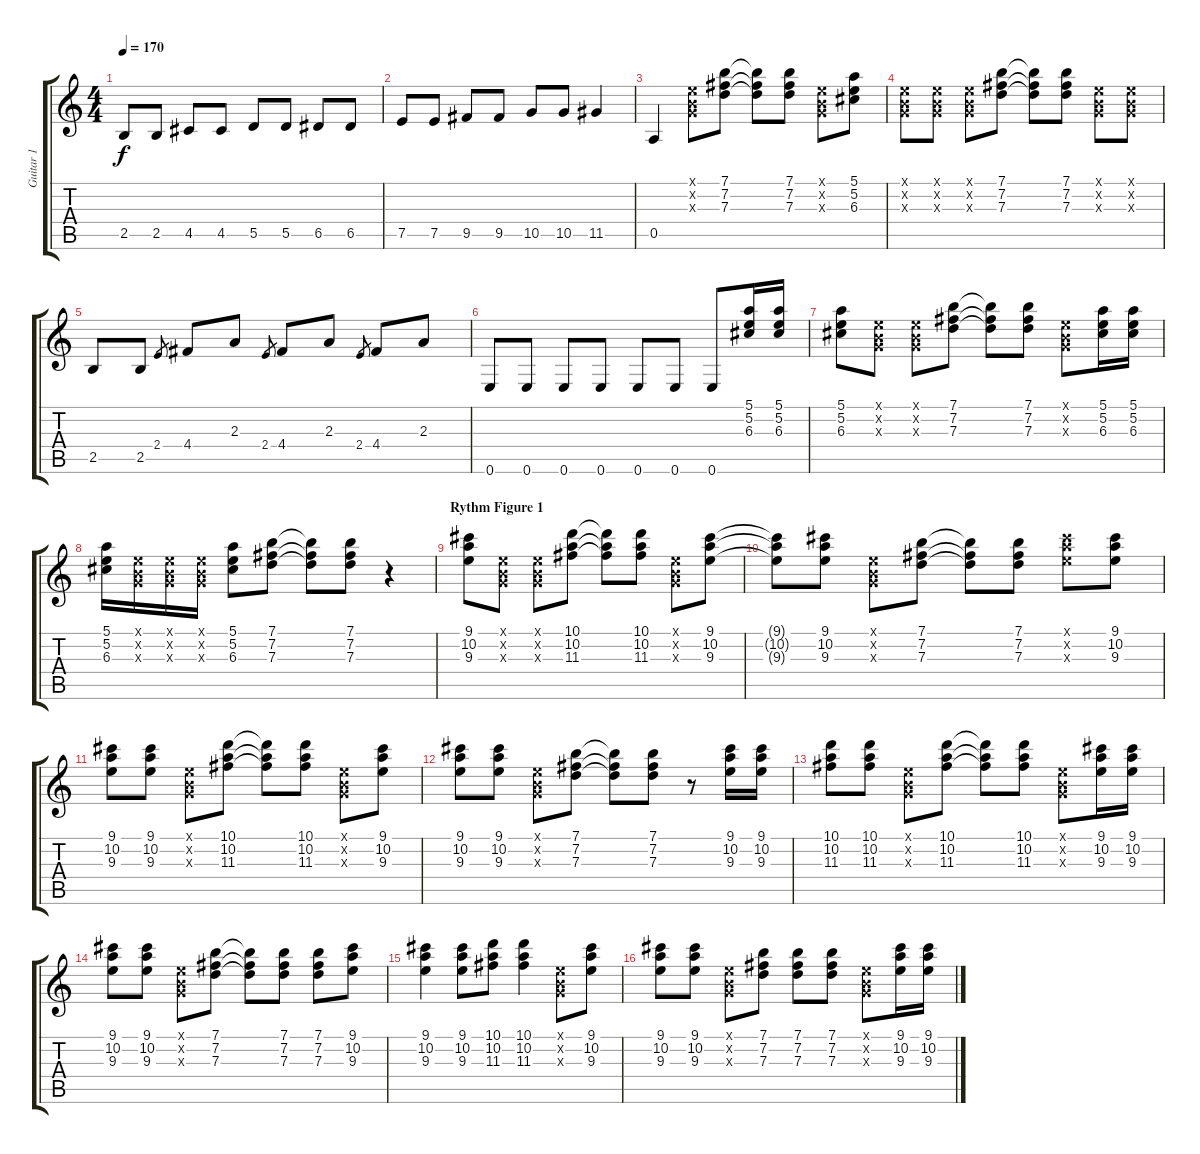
\track ("Guitar 1" "Guitar 1") {instrument acousticguitarnylon}
\staff {score tabs}
\tuning (E4 B3 G3 D3 A2 E2) {hide}
\ts (4 4)
\tempo 170
\clef g2
\ks c
2.5.8{dy f} 2.5.8 4.5.8 4.5.8 5.5.8 5.5.8 6.5.8 6.5.8 |
7.5.8 7.5.8 9.5.8 9.5.8 10.5.8 10.5.8 11.5.4 |
0.5.4 (0.1{x} 0.2{x} 0.3{x}).8 (7.1 7.2 7.3).8 (7.1{t} 7.2{t} 7.3{t}).8 (7.1 7.2 7.3).8 (0.1{x} 0.2{x} 0.3{x}).8 (5.1 5.2 6.3).8 |
(0.1{x} 0.2{x} 0.3{x}).8 (0.1{x} 0.2{x} 0.3{x}).8 (0.1{x} 0.2{x} 0.3{x}).8 (7.1 7.2 7.3).8 (7.1{t} 7.2{t} 7.3{t}).8 (7.1 7.2 7.3).8 (0.1{x} 0.2{x} 0.3{x}).8 (0.1{x} 0.2{x} 0.3{x}).8 |
2.5.8 2.5.8 2.4.8{gr} 4.4.8 2.3.8 2.4.8{gr} 4.4.8 2.3.8 2.4.8{gr} 4.4.8 2.3.8 |
0.6.8 0.6.8 0.6.8 0.6.8 0.6.8 0.6.8 0.6.8 (5.1 5.2 6.3).16 (5.1 5.2 6.3).16 |
(5.1 5.2 6.3).8 (0.1{x} 0.2{x} 0.3{x}).8 (0.1{x} 0.2{x} 0.3{x}).8 (7.1 7.2 7.3).8 (7.1{t} 7.2{t} 7.3{t}).8 (7.1 7.2 7.3).8 (0.1{x} 0.2{x} 0.3{x}).8 (5.1 5.2 6.3).16 (5.1 5.2 6.3).16 |
(5.1 5.2 6.3).16 (0.1{x} 0.2{x} 0.3{x}).16 (0.1{x} 0.2{x} 0.3{x}).16 (0.1{x} 0.2{x} 0.3{x}).16 (5.1 5.2 6.3).8 (7.1 7.2 7.3).8 (7.1{t} 7.2{t} 7.3{t}).8 (7.1 7.2 7.3).8 r.4 |
\section ("" "Rythm Figure 1")
(9.1 10.2 9.3).8 (0.1{x} 0.2{x} 0.3{x}).8 (0.1{x} 0.2{x} 0.3{x}).8 (10.1 10.2 11.3).8 (10.1{t} 10.2{t} 11.3{t}).8 (10.1 10.2 11.3).8 (0.1{x} 0.2{x} 0.3{x}).8 (9.1 10.2 9.3).8 |
(9.1{t} 10.2{t} 9.3{t}).8 (9.1 10.2 9.3).8 (0.1{x} 0.2{x} 0.3{x}).8 (7.1 7.2 7.3).8 (7.1{t} 7.2{t} 7.3{t}).8 (7.1 7.2 7.3).8 (9.1{x} 10.2{x} 9.3{x}).8 (9.1 10.2 9.3).8 |
(9.1 10.2 9.3).8 (9.1 10.2 9.3).8 (0.1{x} 0.2{x} 0.3{x}).8 (10.1 10.2 11.3).8 (10.1{t} 10.2{t} 11.3{t}).8 (10.1 10.2 11.3).8 (0.1{x} 0.2{x} 0.3{x}).8 (9.1 10.2 9.3).8 |
(9.1 10.2 9.3).8 (9.1 10.2 9.3).8 (0.1{x} 0.2{x} 0.3{x}).8 (7.1 7.2 7.3).8 (7.1{t} 7.2{t} 7.3{t}).8 (7.1 7.2 7.3).8 r.8 (9.1 10.2 9.3).16 (9.1 10.2 9.3).16 |
(10.1 10.2 11.3).8 (10.1 10.2 11.3).8 (0.1{x} 0.2{x} 0.3{x}).8 (10.1 10.2 11.3).8 (10.1{t} 10.2{t} 11.3{t}).8 (10.1 10.2 11.3).8 (0.1{x} 0.2{x} 0.3{x}).8 (9.1 10.2 9.3).16 (9.1 10.2 9.3).16 |
(9.1 10.2 9.3).8 (9.1 10.2 9.3).8 (0.1{x} 0.2{x} 0.3{x}).8 (7.1 7.2 7.3).8 (7.1{t} 7.2{t} 7.3{t}).8 (7.1 7.2 7.3).8 (7.1 7.2 7.3).8 (9.1 10.2 9.3).8 |
(9.1 10.2 9.3).4 (9.1 10.2 9.3).8 (10.1 10.2 11.3).8 (10.1 10.2 11.3).4 (0.1{x} 0.2{x} 0.3{x}).8 (9.1 10.2 9.3).8 |
(9.1 10.2 9.3).8 (9.1 10.2 9.3).8 (0.1{x} 0.2{x} 0.3{x}).8 (7.1 7.2 7.3).8 (7.1 7.2 7.3).8 (7.1 7.2 7.3).8 (0.1{x} 0.2{x} 0.3{x}).8 (9.1 10.2 9.3).16 (9.1 10.2 9.3).16
